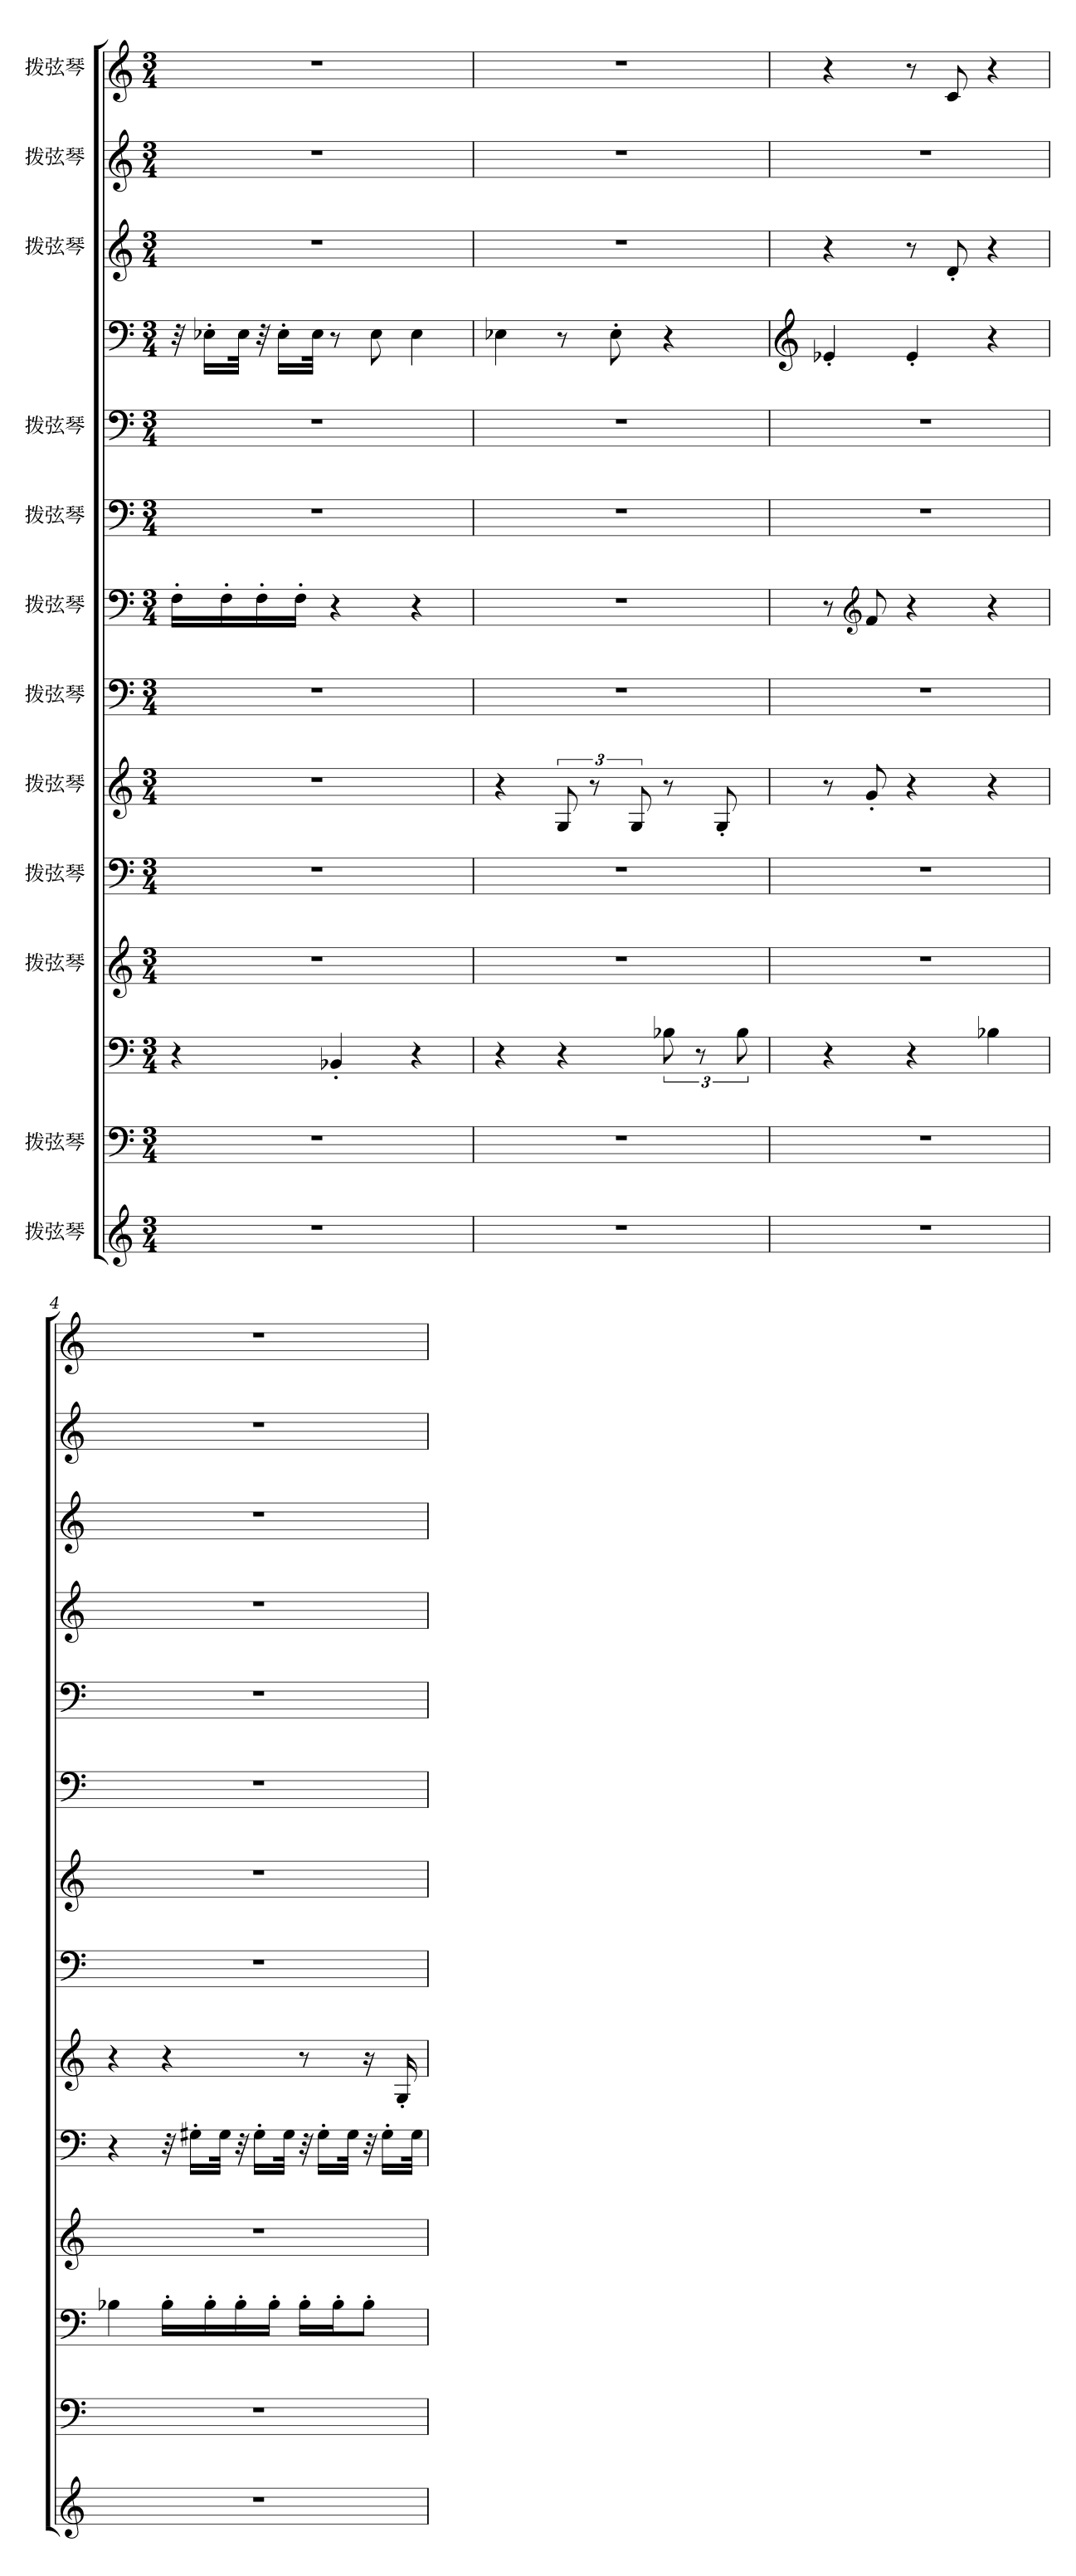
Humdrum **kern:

**kern	**kern	**kern	**kern	**kern	**kern	**kern	**kern	**kern	**kern	**kern	**kern	**kern	**kern
*part12	*part11	*part11	*part10	*part9	*part8	*part7	*part6	*part5	*part4	*part4	*part3	*part2	*part1
*staff14	*staff13	*staff12	*staff11	*staff10	*staff9	*staff8	*staff7	*staff6	*staff5	*staff4	*staff3	*staff2	*staff1
*I"拨弦琴	*I"拨弦琴	*	*I"拨弦琴	*I"拨弦琴	*I"拨弦琴	*I"拨弦琴	*I"拨弦琴	*I"拨弦琴	*I"拨弦琴	*	*I"拨弦琴	*I"拨弦琴	*I"拨弦琴
*clefG2	*clefF4	*clefF4	*clefG2	*clefF4	*clefG2	*clefF4	*clefF4	*clefF4	*clefF4	*clefF4	*clefG2	*clefG2	*clefG2
*k[]	*k[]	*k[]	*k[]	*k[]	*k[]	*k[]	*k[]	*k[]	*k[]	*k[]	*k[]	*k[]	*k[]
*M3/4	*M3/4	*M3/4	*M3/4	*M3/4	*M3/4	*M3/4	*M3/4	*M3/4	*M3/4	*M3/4	*M3/4	*M3/4	*M3/4
*MM100	*MM100	*MM100	*MM100	*MM100	*MM100	*MM100	*MM100	*MM100	*MM100	*MM100	*MM100	*MM100	*MM100
=1	=1	=1	=1	=1	=1	=1	=1	=1	=1	=1	=1	=1	=1
2.r	2.r	4r	2.r	2.r	2.r	2.r	16F'\LL	2.r	2.r	32r	2.r	2.r	2.r
.	.	.	.	.	.	.	.	.	.	16E-X'\LL	.	.	.
.	.	.	.	.	.	.	16F'\	.	.	.	.	.	.
.	.	.	.	.	.	.	.	.	.	32E-\JJk	.	.	.
.	.	.	.	.	.	.	16F'\	.	.	32r	.	.	.
.	.	.	.	.	.	.	.	.	.	16E-'\LL	.	.	.
.	.	.	.	.	.	.	16F'\JJ	.	.	.	.	.	.
.	.	.	.	.	.	.	.	.	.	32E-\JJk	.	.	.
.	.	4BB-X'/	.	.	.	.	4r	.	.	8r	.	.	.
.	.	.	.	.	.	.	.	.	.	8E-\	.	.	.
.	.	4r	.	.	.	.	4r	.	.	4E-\	.	.	.
=2	=2	=2	=2	=2	=2	=2	=2	=2	=2	=2	=2	=2	=2
2.r	2.r	4r	2.r	2.r	4r	2.r	2.r	2.r	2.r	4E-X\	2.r	2.r	2.r
.	.	4r	.	.	12G/	.	.	.	.	8r	.	.	.
.	.	.	.	.	12r	.	.	.	.	.	.	.	.
.	.	.	.	.	.	.	.	.	.	8E-'\	.	.	.
.	.	.	.	.	12G/	.	.	.	.	.	.	.	.
.	.	12B-X\	.	.	8r	.	.	.	.	4r	.	.	.
.	.	12r	.	.	.	.	.	.	.	.	.	.	.
.	.	.	.	.	8G'/	.	.	.	.	.	.	.	.
.	.	12B-\	.	.	.	.	.	.	.	.	.	.	.
=3	=3	=3	=3	=3	=3	=3	=3	=3	=3	=3	=3	=3	=3
*	*	*	*	*	*	*	*	*	*	*clefG2	*	*	*
2.r	2.r	4r	2.r	2.r	8r	2.r	8r	2.r	2.r	4e-X'/	4r	2.r	4r
*	*	*	*	*	*	*	*clefG2	*	*	*	*	*	*
.	.	.	.	.	8g'/	.	8f/	.	.	.	.	.	.
.	.	4r	.	.	4r	.	4r	.	.	4e-'/	8r	.	8r
.	.	.	.	.	.	.	.	.	.	.	8d'/	.	8c/
.	.	4B-X\	.	.	4r	.	4r	.	.	4r	4r	.	4r
!!LO:PB:g=z
=4	=4	=4	=4	=4	=4	=4	=4	=4	=4	=4	=4	=4	=4
2.r	2.r	4B-X\	2.r	4r	4r	2.r	2.r	2.r	2.r	2.r	2.r	2.r	2.r
.	.	16B-'\LL	.	32r	4r	.	.	.	.	.	.	.	.
.	.	.	.	16G#X'\LL	.	.	.	.	.	.	.	.	.
.	.	16B-'\	.	.	.	.	.	.	.	.	.	.	.
.	.	.	.	32G#\JJk	.	.	.	.	.	.	.	.	.
.	.	16B-'\	.	32r	.	.	.	.	.	.	.	.	.
.	.	.	.	16G#'\LL	.	.	.	.	.	.	.	.	.
.	.	16B-'\JJ	.	.	.	.	.	.	.	.	.	.	.
.	.	.	.	32G#\JJk	.	.	.	.	.	.	.	.	.
.	.	16B-'\LL	.	32r	8r	.	.	.	.	.	.	.	.
.	.	.	.	16G#'\LL	.	.	.	.	.	.	.	.	.
.	.	16B-'\J	.	.	.	.	.	.	.	.	.	.	.
.	.	.	.	32G#\JJk	.	.	.	.	.	.	.	.	.
.	.	8B-'\J	.	32r	16r	.	.	.	.	.	.	.	.
.	.	.	.	16G#'\LL	.	.	.	.	.	.	.	.	.
.	.	.	.	.	16G'/	.	.	.	.	.	.	.	.
.	.	.	.	32G#\JJk	.	.	.	.	.	.	.	.	.
=	=	=	=	=	=	=	=	=	=	=	=	=	=
*-	*-	*-	*-	*-	*-	*-	*-	*-	*-	*-	*-	*-	*-
